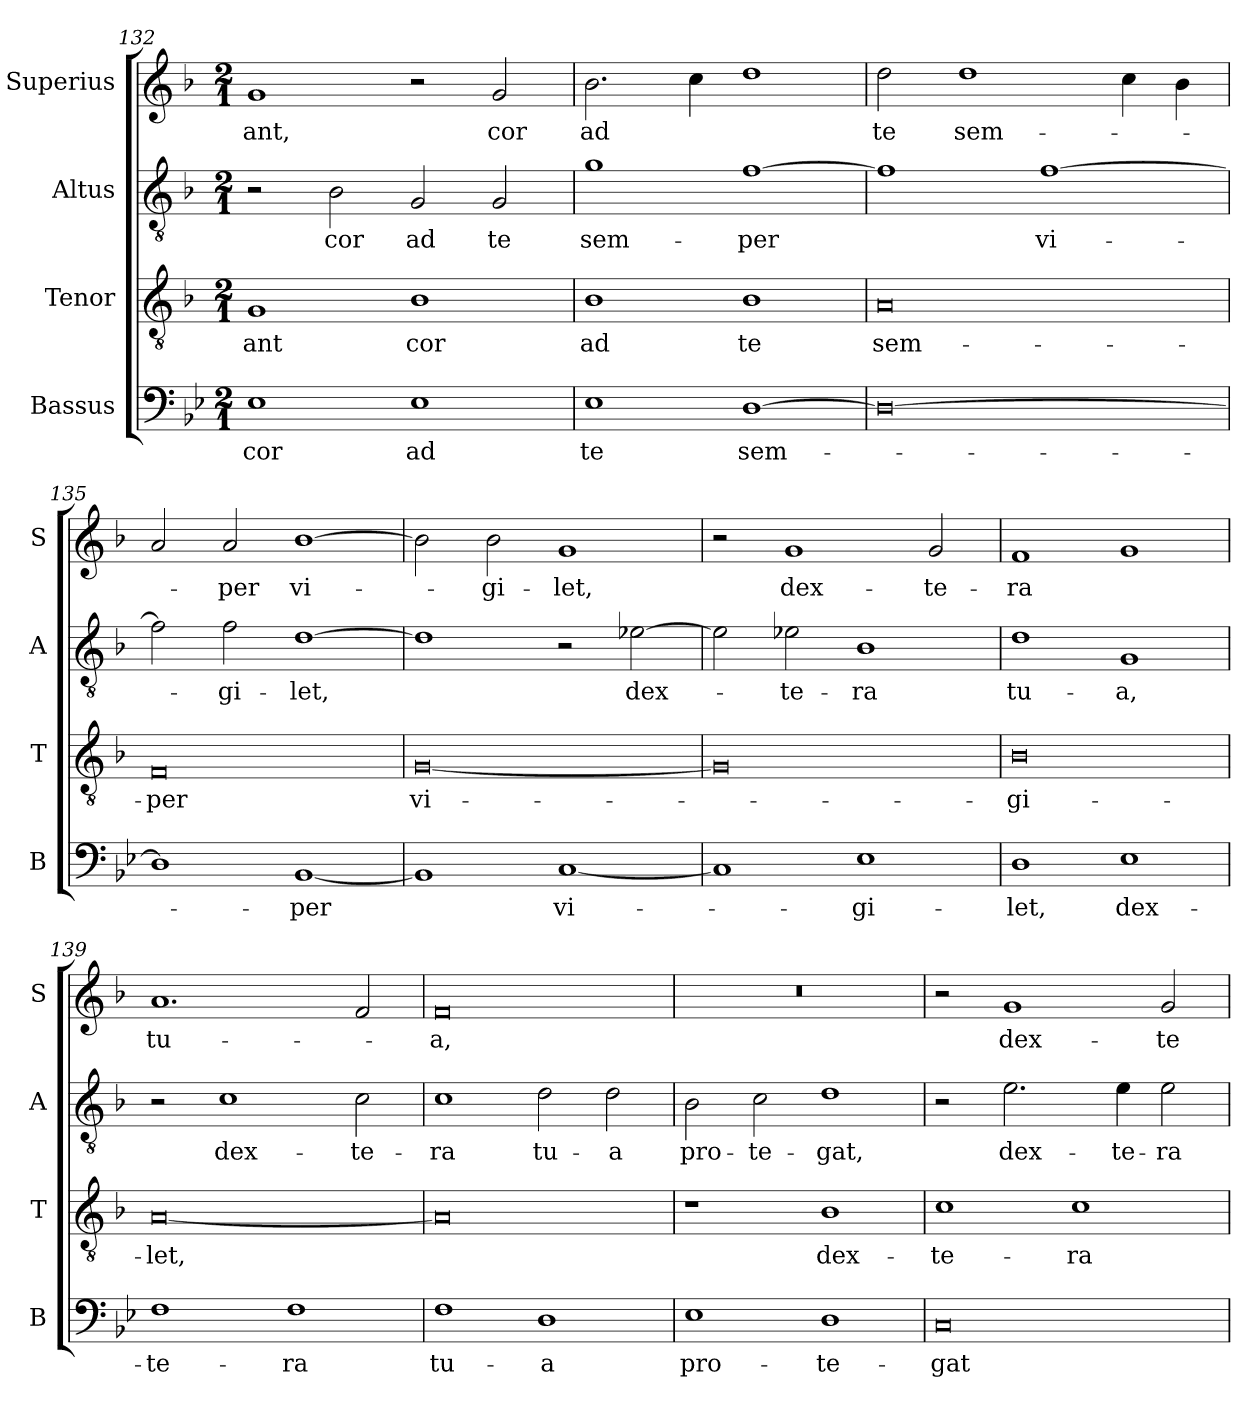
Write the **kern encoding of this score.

**kern	**text	**kern	**text	**kern	**text	**kern	**text
*part4	*part4	*part3	*part3	*part2	*part2	*part1	*part1
*staff4	*staff4	*staff3	*staff3	*staff2	*staff2	*staff1	*staff1
*I"Bassus	*	*I"Tenor	*	*I"Altus	*	*I"Superius	*
*I'B	*	*I'T	*	*I'A	*	*I'S	*
*clefF4	*	*clefGv2	*	*clefGv2	*	*clefG2	*
*k[b-e-]	*	*k[b-]	*	*k[b-]	*	*k[b-]	*
*B-:	*	*F:	*	*F:	*	*F:	*
*M2/1	*	*M2/1	*	*M2/1	*	*M2/1	*
=132	=132	=132	=132	=132	=132	=132	=132
1E-	cor	1G	-ant	2r	.	1g	-ant,
.	.	.	.	2B-	cor	.	.
1E-	ad	1B-	cor	2G	ad	2r	.
.	.	.	.	2G	te	2g	cor
=133	=133	=133	=133	=133	=133	=133	=133
1E-	te	1B-	ad	1g	sem-	2.b-	ad
.	.	.	.	.	.	4cc	.
[1D	sem-	1B-	te	[1f	-per	1dd	.
=134	=134	=134	=134	=134	=134	=134	=134
0D_	.	0A	sem-	1f]	.	2dd	te
.	.	.	.	.	.	1dd	sem-
.	.	.	.	[1f	vi-	.	.
.	.	.	.	.	.	4cc	.
.	.	.	.	.	.	4b-	.
=135	=135	=135	=135	=135	=135	=135	=135
1D]	.	0F	-per	2f]	.	2a	.
.	.	.	.	2f	-gi-	2a	-per
[1BB-	-per	.	.	[1d	-let,	[1b-	vi-
=136	=136	=136	=136	=136	=136	=136	=136
1BB-]	.	[0G	vi-	1d]	.	2b-]	.
.	.	.	.	.	.	2b-	-gi-
[1C	vi-	.	.	2r	.	1g	-let,
.	.	.	.	[2e-X	dex-	.	.
=137	=137	=137	=137	=137	=137	=137	=137
1C]	.	0G]	.	2e-]	.	2r	.
.	.	.	.	2e-X	-te-	1g	dex-
1E-	-gi-	.	.	1B-	-ra	.	.
.	.	.	.	.	.	2g	-te-
=138	=138	=138	=138	=138	=138	=138	=138
1D	-let,	0B-	-gi-	1d	tu-	1f	-ra
1E-	dex-	.	.	1G	-a,	1g	.
=139	=139	=139	=139	=139	=139	=139	=139
1F	-te-	[0A	-let,	2r	.	1.a	tu-
.	.	.	.	1c	dex-	.	.
1F	-ra	.	.	.	.	.	.
.	.	.	.	2c	-te-	2f	.
=140	=140	=140	=140	=140	=140	=140	=140
1F	tu-	0A]	.	1c	-ra	0f	-a,
1D	-a	.	.	2d	tu-	.	.
.	.	.	.	2d	-a	.	.
=141	=141	=141	=141	=141	=141	=141	=141
1E-	pro-	1r	.	2B-	pro-	0r	.
.	.	.	.	2c	-te-	.	.
1D	-te-	1B-	dex-	1d	-gat,	.	.
=142	=142	=142	=142	=142	=142	=142	=142
0C	-gat	1c	-te-	2r	.	2r	.
.	.	.	.	2.e	dex-	1g	dex-
.	.	1c	-ra	.	.	.	.
.	.	.	.	4e	-te-	.	.
.	.	.	.	2e	-ra	2g	-te-
=	=	=	=	=	=	=	=
*-	*-	*-	*-	*-	*-	*-	*-
